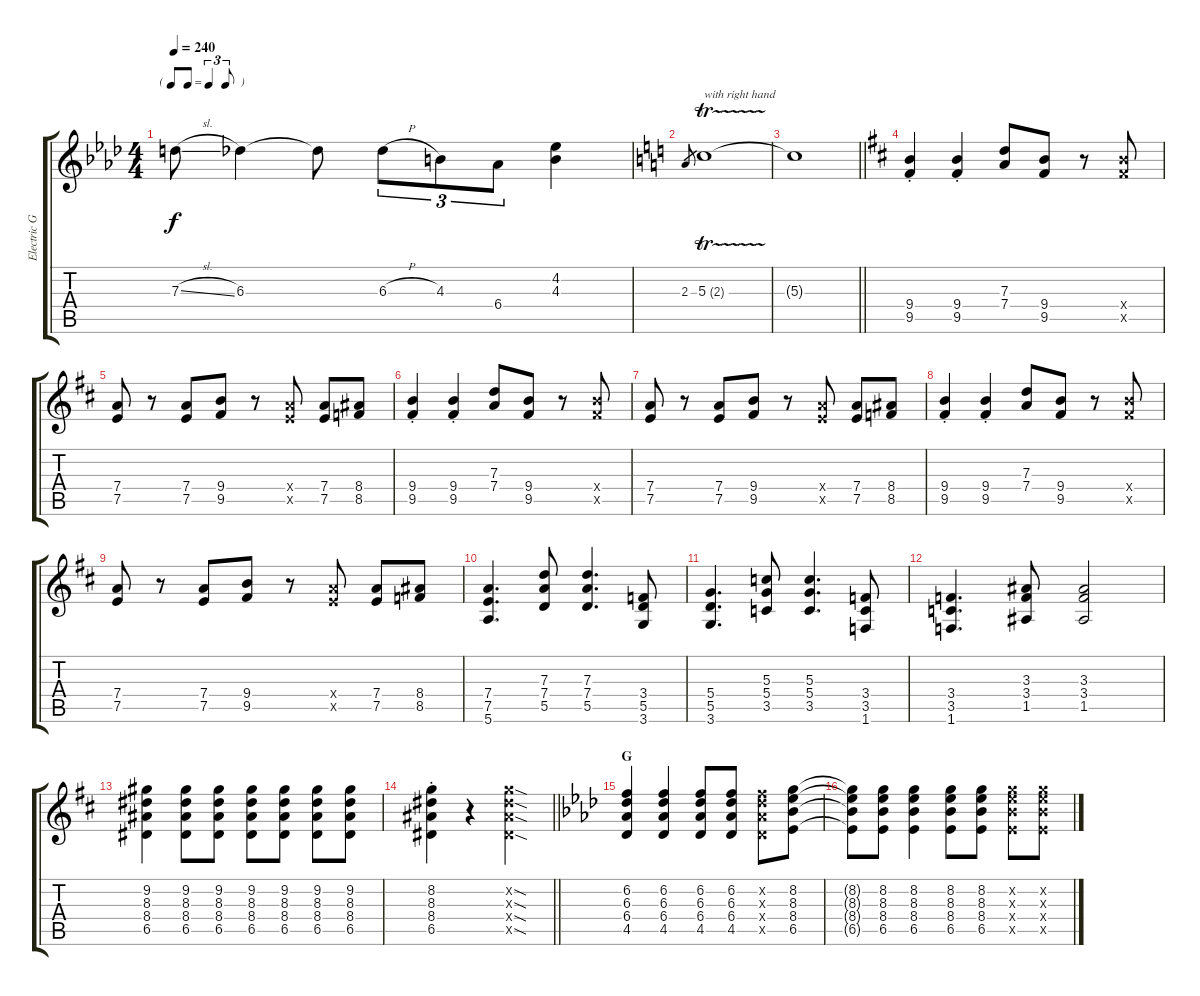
\track ("Electric Guitar I" "Electric G") {instrument overdrivenguitar}
\staff {score tabs}
\tuning (E4 B3 G3 D3 A2 E2) {hide}
\ts (4 4)
\tf triplet8th
\tempo 240
\clef g2
\ks ab
7.3{sl}.8{dy f} 6.3.4 6.3{t}.8 6.3{h}.8{tu (3 2)} 4.3.8{tu (3 2)} 6.4.8{tu (3 2)} (4.2 4.3).4 |
\ks c
2.3.8{gr} 5.3{tr (2 32)}.1{txt "with right hand"} |
\barLineRight lightlight
5.3{t}.1 |
\ks d
(9.4{st} 9.5{st}).4{volume 12} (9.4{st} 9.5{st}).4 (7.3 7.4).8 (9.4 9.5).8 r.8 (9.4{x} 9.5{x}).8 |
(7.4 7.5).8 r.8 (7.4 7.5).8 (9.4 9.5).8 r.8 (7.4{x} 7.5{x}).8 (7.4 7.5).8 (8.4 8.5).8 |
(9.4{st} 9.5{st}).4 (9.4{st} 9.5{st}).4 (7.3 7.4).8 (9.4 9.5).8 r.8 (9.4{x} 9.5{x}).8 |
(7.4 7.5).8 r.8 (7.4 7.5).8 (9.4 9.5).8 r.8 (7.4{x} 7.5{x}).8 (7.4 7.5).8 (8.4 8.5).8 |
(9.4{st} 9.5{st}).4 (9.4{st} 9.5{st}).4 (7.3 7.4).8 (9.4 9.5).8 r.8 (9.4{x} 9.5{x}).8 |
(7.4 7.5).8 r.8 (7.4 7.5).8 (9.4 9.5).8 r.8 (7.4{x} 7.5{x}).8 (7.4 7.5).8 (8.4 8.5).8 |
(7.4 7.5 5.6).4{d} (7.3 7.4 5.5).8 (7.3 7.4 5.5).4{d} (3.4 5.5 3.6).8 |
(5.4 5.5 3.6).4{d} (5.3 5.4 3.5).8 (5.3 5.4 3.5).4{d} (3.4 3.5 1.6).8 |
(3.4 3.5 1.6).4{d} (3.3 3.4 1.5).8 (3.3 3.4 1.5).2 |
(9.2 8.3 8.4 6.5).4 (9.2 8.3 8.4 6.5).8 (9.2 8.3 8.4 6.5).8 (9.2 8.3 8.4 6.5).8 (9.2 8.3 8.4 6.5).8 (9.2 8.3 8.4 6.5).8 (9.2 8.3 8.4 6.5).8 |
\barLineRight lightlight
(8.2{st} 8.3{st} 8.4{st} 6.5{st}).4 r.4 (8.2{sod x} 8.3{sod x} 8.4{sod x} 6.5{sod x}).2 |
\section ("" "G")
\ks ab
(6.2 6.3 6.4 4.5).4 (6.2 6.3 6.4 4.5).4 (6.2 6.3 6.4 4.5).8 (6.2 6.3 6.4 4.5).8 (6.2{x} 6.3{x} 6.4{x} 4.5{x}).8 (8.2 8.3 8.4 6.5).8 |
(8.2{t} 8.3{t} 8.4{t} 6.5{t}).8 (8.2 8.3 8.4 6.5).8 (8.2 8.3 8.4 6.5).4 (8.2 8.3 8.4 6.5).8 (8.2 8.3 8.4 6.5).8 (8.2{x} 8.3{x} 8.4{x} 6.5{x}).8 (8.2{x} 8.3{x} 8.4{x} 6.5{x}).8
